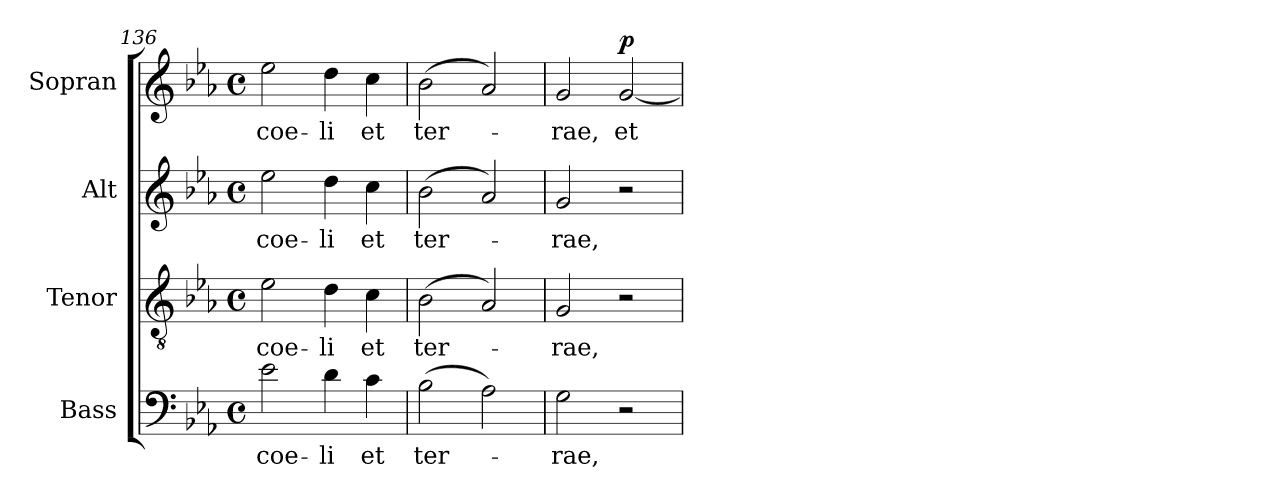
**kern	**text	**kern	**text	**kern	**text	**kern	**text	**dynam
*part4	*part4	*part3	*part3	*part2	*part2	*part1	*part1	*part1
*staff4	*staff4	*staff3	*staff3	*staff2	*staff2	*staff1	*staff1	*staff1
*I"Bass	*	*I"Tenor	*	*I"Alt	*	*I"Sopran	*	*
*I'B.	*	*I'T.	*	*I'A.	*	*I'S.	*	*
*clefF4	*	*clefGv2	*	*clefG2	*	*clefG2	*	*
*k[b-e-a-]	*	*k[b-e-a-]	*	*k[b-e-a-]	*	*k[b-e-a-]	*	*
*E-:	*	*E-:	*	*E-:	*	*E-:	*	*
*M4/4	*	*M4/4	*	*M4/4	*	*M4/4	*	*
*met(c)	*	*met(c)	*	*met(c)	*	*met(c)	*	*
=136	=136	=136	=136	=136	=136	=136	=136	=136
!	!LO:LY:b	!	!LO:LY:b	!	!LO:LY:b	!	!LO:LY:b	!
2e-\	coe-	2e-\	coe-	2ee-\	coe-	2ee-\	coe-	.
!	!LO:LY:b	!	!LO:LY:b	!	!LO:LY:b	!	!LO:LY:b	!
4d\	-li	4d\	-li	4dd\	-li	4dd\	-li	.
!	!LO:LY:b	!	!LO:LY:b	!	!LO:LY:b	!	!LO:LY:b	!
4c\	et	4c\	et	4cc\	et	4cc\	et	.
=137	=137	=137	=137	=137	=137	=137	=137	=137
!	!LO:LY:b	!	!LO:LY:b	!	!LO:LY:b	!	!LO:LY:b	!
(>2B-\	ter-	(>2B-\	ter-	(>2b-\	ter-	(>2b-\	ter-	.
2A-\)	.	2A-/)	.	2a-/)	.	2a-/)	.	.
=138	=138	=138	=138	=138	=138	=138	=138	=138
!	!LO:LY:b	!	!LO:LY:b	!	!LO:LY:b	!	!LO:LY:b	!
2G\	-rae,	2G/	-rae,	2g/	-rae,	2g/	-rae,	.
!	!	!	!	!	!	!	!LO:LY:b	!LO:DY:a
2r	.	2r	.	2r	.	[2g/	et-	p
=	=	=	=	=	=	=	=	=
*-	*-	*-	*-	*-	*-	*-	*-	*-
